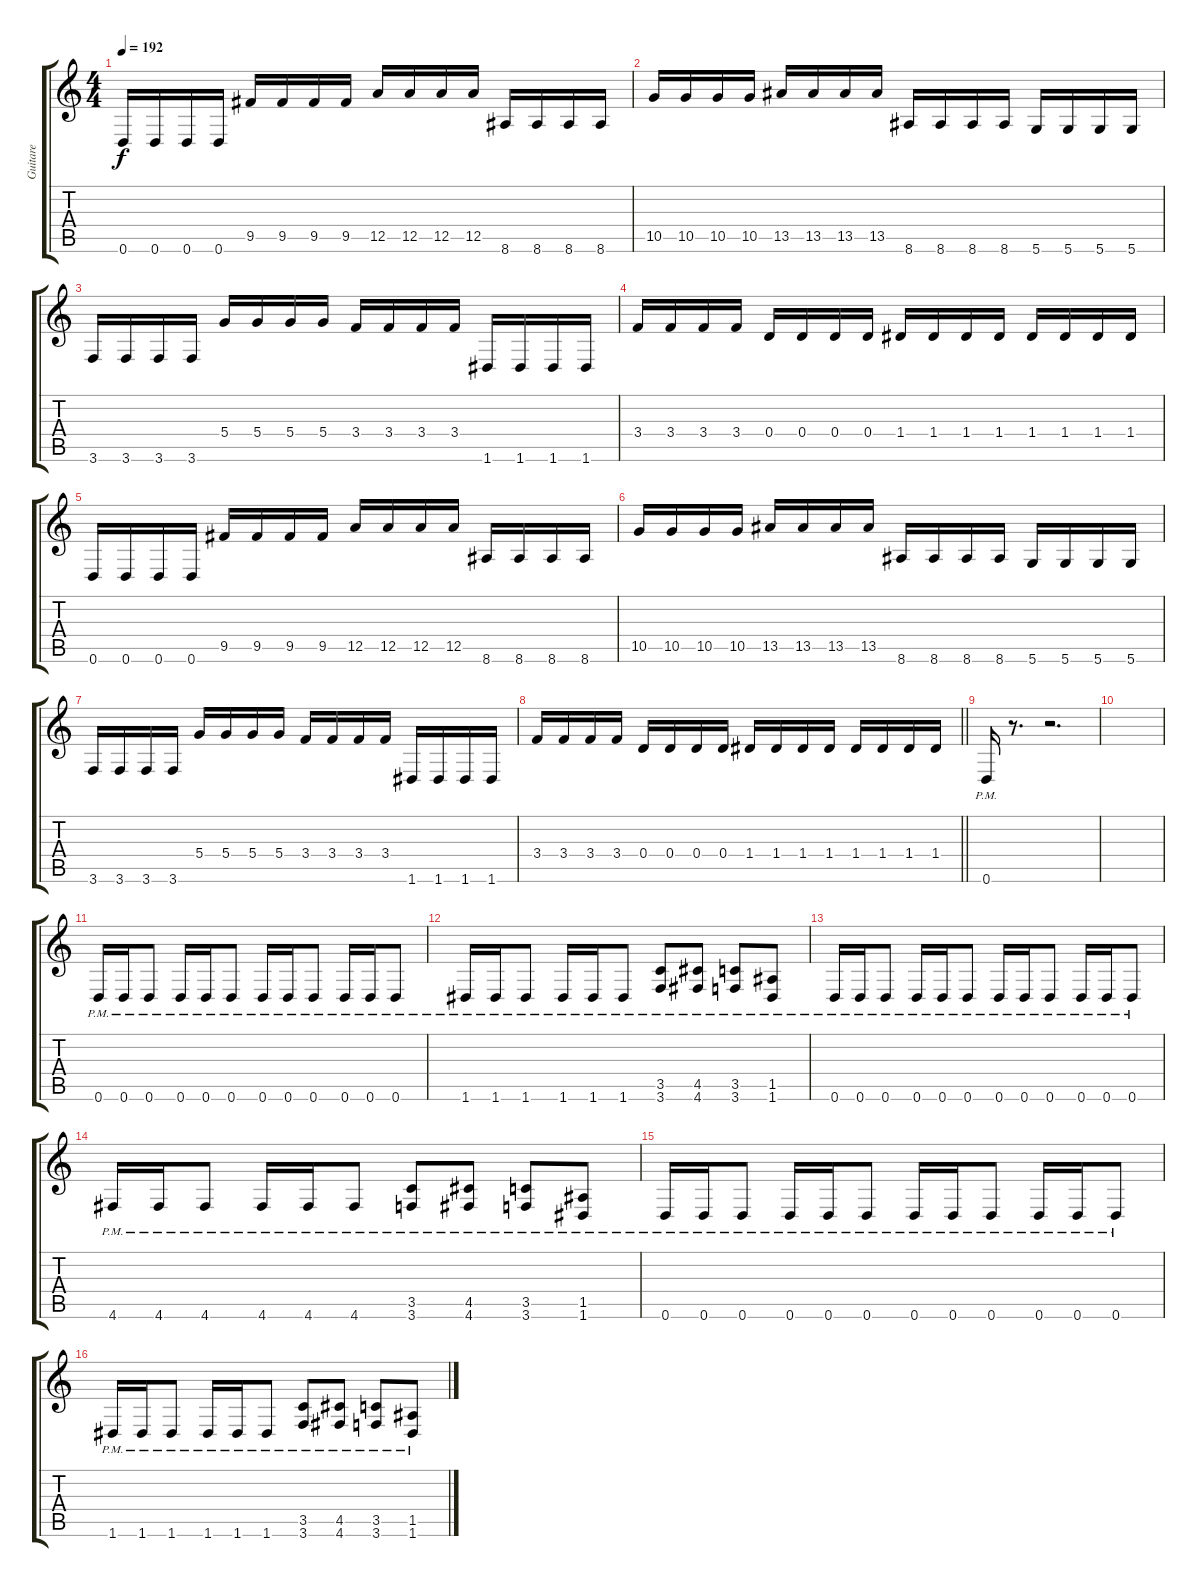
\track ("Guitare" "Guitare") {instrument overdrivenguitar}
\staff {score tabs}
\tuning (E4 B3 G3 D3 A2 D2) {hide}
\ts (4 4)
\tempo 192
\clef g2
\ks c
0.6.16{dy f} 0.6.16 0.6.16 0.6.16 9.5.16 9.5.16 9.5.16 9.5.16 12.5.16 12.5.16 12.5.16 12.5.16 8.6.16 8.6.16 8.6.16 8.6.16 |
10.5.16 10.5.16 10.5.16 10.5.16 13.5.16 13.5.16 13.5.16 13.5.16 8.6.16 8.6.16 8.6.16 8.6.16 5.6.16 5.6.16 5.6.16 5.6.16 |
3.6.16 3.6.16 3.6.16 3.6.16 5.4.16 5.4.16 5.4.16 5.4.16 3.4.16 3.4.16 3.4.16 3.4.16 1.6.16 1.6.16 1.6.16 1.6.16 |
3.4.16 3.4.16 3.4.16 3.4.16 0.4.16 0.4.16 0.4.16 0.4.16 1.4.16 1.4.16 1.4.16 1.4.16 1.4.16 1.4.16 1.4.16 1.4.16 |
0.6.16 0.6.16 0.6.16 0.6.16 9.5.16 9.5.16 9.5.16 9.5.16 12.5.16 12.5.16 12.5.16 12.5.16 8.6.16 8.6.16 8.6.16 8.6.16 |
10.5.16 10.5.16 10.5.16 10.5.16 13.5.16 13.5.16 13.5.16 13.5.16 8.6.16 8.6.16 8.6.16 8.6.16 5.6.16 5.6.16 5.6.16 5.6.16 |
3.6.16 3.6.16 3.6.16 3.6.16 5.4.16 5.4.16 5.4.16 5.4.16 3.4.16 3.4.16 3.4.16 3.4.16 1.6.16 1.6.16 1.6.16 1.6.16 |
\barLineRight lightlight
3.4.16 3.4.16 3.4.16 3.4.16 0.4.16 0.4.16 0.4.16 0.4.16 1.4.16 1.4.16 1.4.16 1.4.16 1.4.16 1.4.16 1.4.16 1.4.16 |
\section ("" "")
0.6{pm}.16 r.8{d} r.2{d} |
|
0.6{pm}.16 0.6{pm}.16 0.6{pm}.8 0.6{pm}.16 0.6{pm}.16 0.6{pm}.8 0.6{pm}.16 0.6{pm}.16 0.6{pm}.8 0.6{pm}.16 0.6{pm}.16 0.6{pm}.8 |
1.6{pm}.16 1.6{pm}.16 1.6{pm}.8 1.6{pm}.16 1.6{pm}.16 1.6{pm}.8 (3.5{pm} 3.6{pm}).8 (4.5{pm} 4.6{pm}).8 (3.5{pm} 3.6{pm}).8 (1.5{pm} 1.6{pm}).8 |
0.6{pm}.16 0.6{pm}.16 0.6{pm}.8 0.6{pm}.16 0.6{pm}.16 0.6{pm}.8 0.6{pm}.16 0.6{pm}.16 0.6{pm}.8 0.6{pm}.16 0.6{pm}.16 0.6{pm}.8 |
4.6{pm}.16 4.6{pm}.16 4.6{pm}.8 4.6{pm}.16 4.6{pm}.16 4.6{pm}.8 (3.5{pm} 3.6{pm}).8 (4.5{pm} 4.6{pm}).8 (3.5{pm} 3.6{pm}).8 (1.5{pm} 1.6{pm}).8 |
0.6{pm}.16 0.6{pm}.16 0.6{pm}.8 0.6{pm}.16 0.6{pm}.16 0.6{pm}.8 0.6{pm}.16 0.6{pm}.16 0.6{pm}.8 0.6{pm}.16 0.6{pm}.16 0.6{pm}.8 |
1.6{pm}.16 1.6{pm}.16 1.6{pm}.8 1.6{pm}.16 1.6{pm}.16 1.6{pm}.8 (3.5{pm} 3.6{pm}).8 (4.5{pm} 4.6{pm}).8 (3.5{pm} 3.6{pm}).8 (1.5{pm} 1.6{pm}).8
